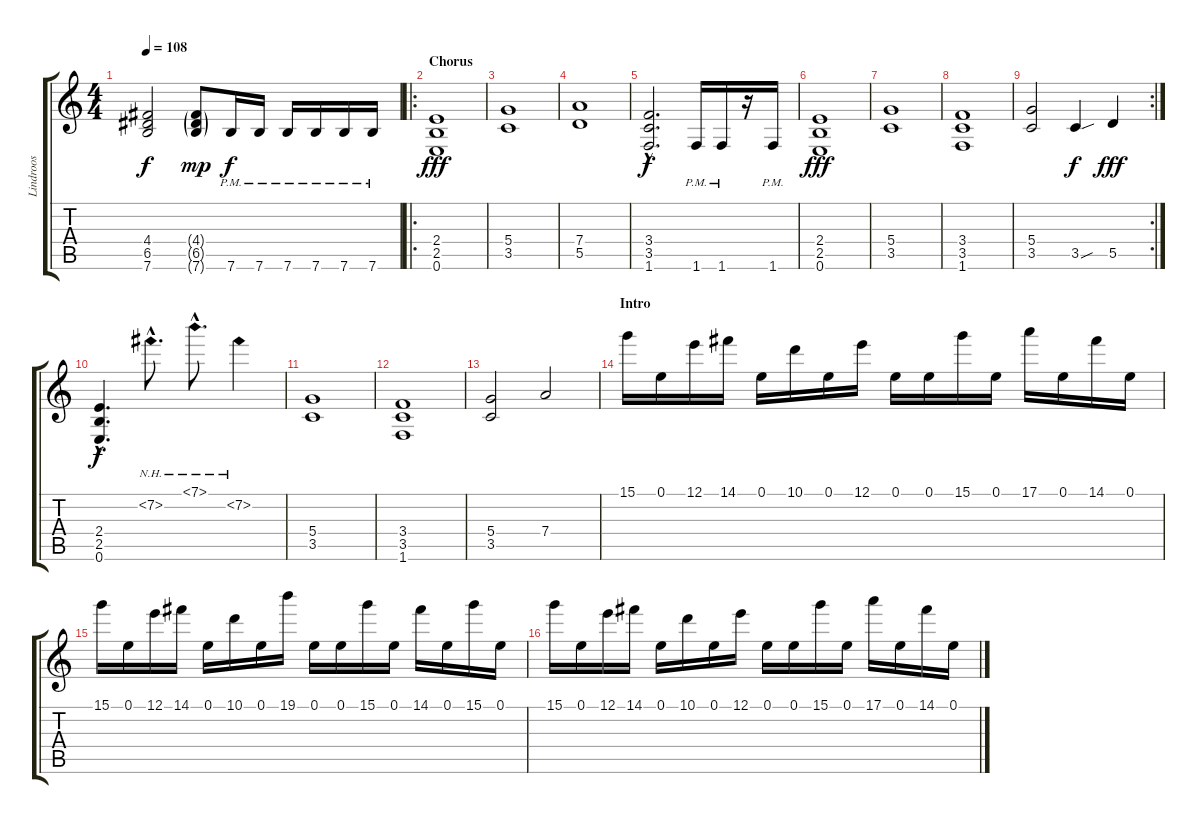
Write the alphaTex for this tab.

\track ("Lindroos" "Lindroos") {instrument distortionguitar}
\staff {score tabs}
\tuning (E4 B3 G3 D3 A2 E2) {hide}
\ts (4 4)
\tempo 108
\clef g2
\ks c
(4.4 6.5 7.6).2{dy f} (4.4{g} 6.5{g} 7.6{g}).8{dy mp} 7.6{pm}.16{dy f} 7.6{pm}.16 7.6{pm}.16 7.6{pm}.16 7.6{pm}.16 7.6{pm}.16 |
\ro
\section ("" "Chorus")
(2.4 2.5 0.6).1{dy fff} |
(5.4 3.5).1 |
(7.4 5.5).1 |
(3.4{hac} 3.5{hac} 1.6{hac}).2{d dy f} 1.6{pm}.16 1.6{pm}.16 r.16 1.6{pm}.16 |
(2.4 2.5 0.6).1{dy fff} |
(5.4 3.5).1 |
(3.4 3.5 1.6).1 |
\rc 2
(5.4 3.5).2 3.5{sou}.4{dy f} 5.5.4{dy fff} |
(2.4{hac} 2.5{hac} 0.6{hac}).4{d dy f} 7.2{nh hac}.8{d} 7.1{nh hac}.8{d} 7.2{nh}.4 |
(5.4 3.5).1 |
(3.4 3.5 1.6).1 |
(5.4 3.5).2 7.4.2 |
\section ("" "Intro")
15.1.16 0.1.16 12.1.16 14.1.16 0.1.16 10.1.16 0.1.16 12.1.16 0.1.16 0.1.16 15.1.16 0.1.16 17.1.16 0.1.16 14.1.16 0.1.16 |
15.1.16 0.1.16 12.1.16 14.1.16 0.1.16 10.1.16 0.1.16 19.1.16 0.1.16 0.1.16 15.1.16 0.1.16 14.1.16 0.1.16 15.1.16 0.1.16 |
15.1.16 0.1.16 12.1.16 14.1.16 0.1.16 10.1.16 0.1.16 12.1.16 0.1.16 0.1.16 15.1.16 0.1.16 17.1.16 0.1.16 14.1.16 0.1.16
